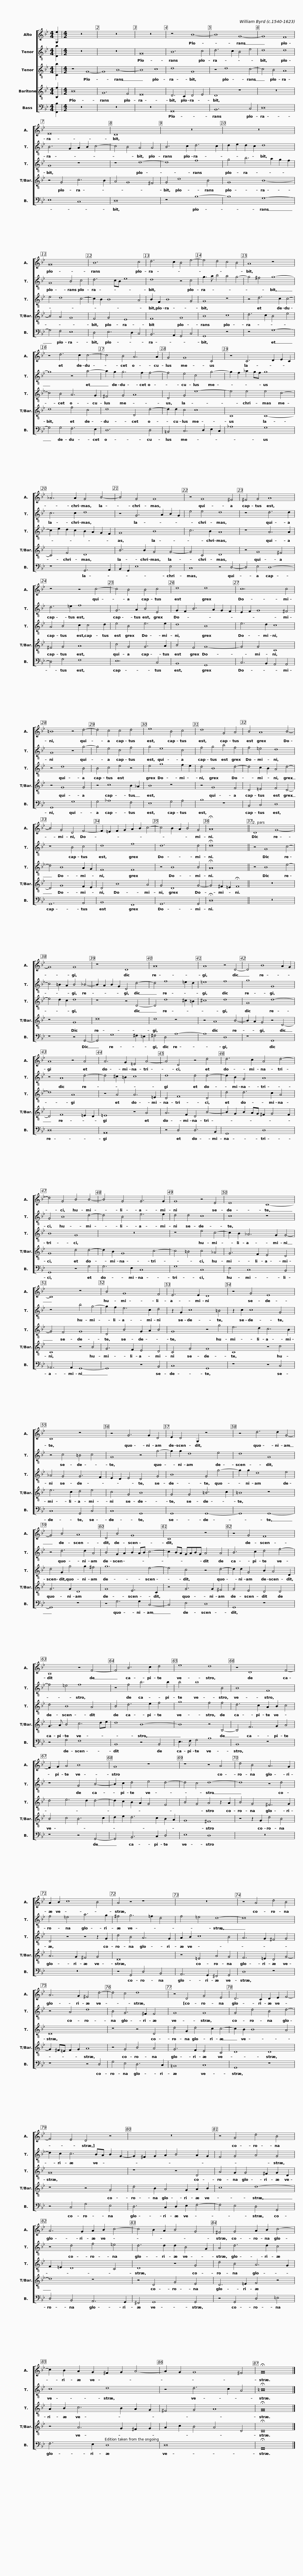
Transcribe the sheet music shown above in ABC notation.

X:1
%%score [ 1 2 3 4 5 ]
L:1/8
M:4/4
I:linebreak $
K:Bb
V:1 treble
V:2 treble-8 transpose=-12
V:3 treble-8 transpose=-12
V:4 treble-8 transpose=-12
V:5 bass
V:1
 [G,e]2 |[M:4/2] z16 | z16 | z16 | z8 B8- | %5
 B8 G8- |$ G8 F8 | E16 | D16 | z16 | %10
 z16 |$ G16 | B12 c4 | d6 c2 B4 e4- | e4 d4 c4 B4 | %15
 A8 z8 |$ z4 d6 c2 c4- | c4 B4 A6 A2 | G4 G8 C4 | z4 C6 D2 E2 C2 | %20
 _A6 A2 G4 B4- |$ B4 G4 G8 | z4 G8 ^F4 | ^F4 G4 A8 | z8 z4 c4- | %25
 c4 B4 B4 c4 |$ d8 d8 | c12 c4 | =B8 z4 d4- | d4 c4 c4 d4 | %30
 e8 B4 c4 |$ d8 G4 A4 | B4 A8 B4- | B4 G4 D4 F4- | F2 =E2 F2 G2 A2 B2 c4- | %35
 c4 B2 A2 B4 G4 | !fermata!A16 ||$ D8 G8- | G8 G8 | z8 D8 | %40
 A16 | A8 z4 D4- | D4 B8 A2 G2 |$ A8 z4 A4 | A6 G2 =E4 A4- | %45
 A4 D4 z4 d4 | d6 c2 A4 d4- | d4 G4 B4 B4- |$ B4 G4 G6 G2 | G8 z4 E4 | %50
 E8 C8- | C8 z8 | B4 G8 F4 |$ E6 E2 D8 | z4 G4 E8 | %55
 C8 z8 | z4 G6 G2 D4 | E2 D4 G,2 z8 |$ z4 d6 d2 G4- | G4 B4 A8 | %60
 D4 B4 G8 | C8 z8 |$ z4 G4 F8 |$ B,8 z4 F4- | F4 B6 c2 d4 | %65
 e8 d8 | z4 D8 F4- | F2 G2 A4 B8 |$ G8 z8 | z8 z4 A4 | %70
 d4 B4 A6 G2 | A2 B2 c8 B4 | A4 z4 z8 |$ z16 | z4 A4 d4 B4 | %75
 A6 G2 ^F4 d4- | d4 c4 d8 | z4 D4 G4 E4 |$ D6 C2 D2 E2 F4- | F4 E4 D4 z4 | %80
 z16 | z4 G4 d4 B4 | A6 G2 A2 B2 c4- |$ c4 B2 A2 B4 G4 | ^F4 G4 A2 B2 c4- | %85
 c2 B2 A2 G2 ^F2 G2 A4- | A2 G2 G8 ^F4 | !fermata!G16 |] %88
V:2
 [Db]2 |[M:4/2] z16 | z16 | G16 | B12 c4 | %5
 d6 c2 B4 e4 |$ d8 d8 | B6 G2 A2 B2 c4- | c4 B4 A4 A4 | B6 c2 d6 c2 | %10
 d2 e2 d2 c2 d8 |$ G8 B4 c4 | d6 cB e8 | d8 z4 c4 | g3 a b4 a4 g4- | %15
 g4 ^f4 g8- |$ g8 z4 a4- | a2 g2 g6 f2 f4- | f4 e4 c4 g4- | g2 f2 _a2 gf g8 | %20
 c6 c2 d8 |$ z4 G6 A2 B2 G2 | e4 e4 d8 | z8 d6 d2 | d6 =e2 f8 | %25
 G6 A2 B4 E4 |$ G2 F2 B6 A2 G2 F2 | E2 F2 G8 ^F4 | G8 z4 g4- | g4 e4 c4 f4 | %30
 g4 e8 c4 |$ f4 g4 b4 f4 | f4 =e4 d8 | z8 B4 c4 | d8 f8 | %35
 d12 d4 | !fermata!d16 ||$ z4 G8 c4- | c4 =B2 A2 B4 _B4- | B2 A2 B2 G2 D4 d4- | %40
 d4 f8 =e2 d2 | =e8 f8 | g8 G8 |$ z4 A8 d4- | d4 ^c2 =B2 c8 | %45
 d8 d4 d4- | d2 B2 G4 A8 | G4 B8 d4- |$ d4 B4 e6 e2 | d4 d4 c8 | %50
 c8 z8 | z8 b4 g4- | g2 f2 e6 c2 d4 |$ z2 G2 c8 =B4 | z2 c2 c8 G4 | %55
 z4 c4 =B4 c4 | G8 z4 g4- | g2 g2 d8 e4 |$ d8 G8 | z4 d6 d2 A4 | %60
 B4 G2 A2 B2 AB c4- | c2 BA GABG A4 A4 |$ B6 c2 d4 f4- |$ f4 =e4 f8 | z4 f4 b6 b2 | %65
 b4 b8 B4 | B8 F8 | z8 G4 B4- |$ B2 c2 d4 e4 d4- | d4 c4 d8- | %70
 d8 z4 d4 | f4 =e4 a6 g2 | ^f4 g6 !courtesy!=f2 d4 |$ f4 =e4 d8- | d16 | %75
 z4 A4 d8 | B4 G6 ^F2 F4 | G8 G8 |$ G4 d4 B4 d4- | d2 c2 c6 BA B2 G2- | %80
 G2 ^F2 G2 A2 B4 A2 G2 | F4 G4 A4 G4 | z4 d4 f4 =e4 |$ d6 d2 d2 B4 G2 | A4 d6 d2 c4 | %85
 c8 d8 | z4 d6 c2 A4 | !fermata!=B16 |] %88
V:3
 [Cb]2 |[M:4/2] z8 G8- | G8 B8- | B8 c8 | d8 G8 | %5
 z4 d8 c4- |$ c4 B4 A8 | G8 z8 | z8 d8- | d8 f8 | %10
 g4 b6 a2 g2 f2 |$ e4 d8 c4- | c2 B2 B8 A4 | B2 F2 B8 G4 | G8 z8 | %15
 z4 d6 c2 c4- |$ c4 B4 A6 G2 | ^F4 G4 A8 | D4 G4 e8- | e4 e4 e4 c4- | %20
 c2 e2 d2 c2 B2 A2 G2 F2 |$ G8 B8 | c6 B2 A8 | z8 A6 A2 | A4 B4 c2 c4 d2 | %25
 e4 B4 e6 e2 |$ d8 B8 | e6 d2 c8 | z4 d8 B4 | B4 c4 e4 z4 | %30
 e4 g8 f2 e2 |$ d4 B8 d4- | d4 c2 B2 A4 d4- | d4 B8 A2 G2 | F8 F8 | %35
 z4 B8 B4 | !fermata!A16 ||$ z4 B8 e4- | e4 d2 c2 d8 | z8 z4 D4- | %40
 D4 d8 ^c2 =B2 | ^c8 d8 | G8 d8- |$ d8 A8 | z4 A4 A6 =E2 | %45
 D4 F8 D4 | d4 d6 c2 A4 | B8 G8 |$ z16 | z8 e4 c4- | %50
 c2 B2 _A6 G2 G4- | G4 F4 G8 | D4 B4 G2 A2 B4 |$ G8 z4 g4 | e6 d2 c6 B2 | %55
 _A4 G4 G6 F2 | E2 D2 E4 D4 G4 | B8 G4 g4- |$ g2 g2 d8 e4 | d4 G2 g4 g2 ^f4 | %60
 g12 e4- | e4 c4 z4 d4- |$ d2 d2 G4 B2 A4 D2 |$ d4 B8 A4 | B4 d6 e2 f4 | %65
 g8 f4 f4 | d6 c2 A2 B2 c4 | d4 e6 d2 d4- |$ d2 c2 B2 A2 G4 F4 | B4 G4 A4 z2 A2 | %70
 B4 G4 ^F6 G2 | D4 z4 z4 z2 G2 | d4 B4 A6 G2 |$ A2 B2 c8 B4 | A6 G2 ^F4 G4 | %75
 D16 | z8 z4 D4 | d4 G2 d4 c2 c4- |$ c2 B2 B8 A4 | G16 | %80
 z8 z4 D4 | A4 G2 G4 ^F2 G2 D2 | F2 =E2 D8 C4 |$ D8 z4 G4 | d4 B4 A6 G2 | %85
 A2 B2 c6 B2 A2 G2 | ^F4 G4 A8 | !fermata!G16 |] %88
V:4
 [B,f]2 |[M:4/2] B16 | G12 F4 | E16 | D6 C2 D4 E4 | %5
 D8 z8 |$ z16 | z4 G4 c6 B2 | A4 G8 ^F4 | G4 d8 B4 | %10
 G8 B8- |$ B4 A4 G8 | F4 G4 E8 | F8 G8 | B8 c8 | %15
 d6 c2 B4 e4 |$ d8 f4 c4 | d8 D4 d4- | d2 d2 c4 c8 | C8 C8- | %20
 C4 F4 D8 |$ B6 B2 G4 G4- | G4 C4 D8 | z4 G8 ^F4 | ^F4 G4 A8 | %25
 c4 G4 G6 A2 |$ B4 F4 G8- | G4 G4 C8 | z4 G8 G4 | z4 c8 B2 _A2 | %30
 B8 z8 |$ z4 G8 F4 | D4 =E4 F4 D4- | D4 G8 F2 E2 | D4 B8 A4 | %35
 G4 D8 G4- | G4 ^F2 =E2 !fermata!F8 ||$ z16 | z8 G8 | d16 | %40
 d8 z8 | z4 A8 B4- | B2 A2 G4 z4 D4- |$ D4 F8 =E2 D2 | =E8 z4 A4 | %45
 A6 F2 D4 B4- | B2 G2 B2 AG ^F2 G4 F2 | G8 d4 d4- |$ d2 B2 G8 c4- | c4 =B4 c4 _A4 | %50
 G6 F2 E4 D4 | C8 z4 B4 | G6 F2 E4 D4 |$ C4 G4 G8 | C8 z4 c4 | %55
 e6 c2 d4 e4 | c4 G4 B8 | G4 G4 =B6 c2 |$ =B8 z8 | G6 G2 D8 | %60
 G8 E6 C2 | z4 G6 G2 ^F4 |$ G4 E4 D4 D4 |$ G3 A B4 c6 de | d8 B8- | %65
 B8 z4 B,4- | B,4 F6 G2 A4 | B4 c4 B6 c2 |$ d2 e2 d6 c2 B2 A2 | G8 ^F8 | %70
 z4 z2 G2 d4 B4 | A6 G2 ^F4 G4 | D16 |$ z4 =E4 A4 G4 | F6 =E2 D4 G4- | %75
 G2 ^F=E F2 G2 A8 | z4 G4 B4 A4 | G6 F2 E4 C4 |$ D8 D8 | z8 z4 G4 | %80
 d4 B2 A4 G2 A2 B2 | c8 d8- | d8 z8 |$ z4 D4 G4 E4 | D6 =E2 F4 z4 | %85
 z4 A6 G2 ^F2 G2 | A2 c2 B4 A4 D4 | !fermata!D16 |] %88
V:5
 [F,,B,]2 |[M:4/2] z16 | z16 | z16 | G,,16 | %5
 B,,12 C,4 |$ D,16 | E,8 C,8 | D,16 | z8 B,8- | %10
 B,8 G,8- |$ G,4 F,4 E,8 | D,4 E,6 D,2 C,4 | B,,6 A,,2 G,,4 C,4 | G,,8 z8 | %15
 z8 G,8- |$ G,4 G,4 F,6 E,2 | D,12 D,4 | =B,,4 C,6 D,2 E,2 C,2 | _A,8 G,8 | %20
 z8 G,,6 A,,2 |$ B,,2 G,,2 E,8 E,4 | C,8 z4 D,4- | D,4 E,4 D,8- | D,4 G,4 F,8 | %25
 E,12 C,4 |$ B,,8 G,,8 | C,6 B,,2 A,,4 A,,4 | G,,8 G,8 | G,4 _A,8 F,4 | %30
 E,8 G,4 A,4 |$ B,8 z8 | B,,4 C,4 D,8 | G,,12 A,,4 | B,,8 F,,8 | %35
 G,,12 G,,4 | !fermata!D,16 ||$ z16 | z8 z4 G,,4- | G,,4 G,8 ^F,2 =E,2 | %40
 ^F,4 D,4 A,8- | A,8 D,8 | z8 G,,8 |$ D,16 | A,,16 | %45
 z4 D,4 D,6 B,,2 | G,,8 D,8 | G,,8 z4 G,4 |$ G,6 E,2 C,8 | G,8 C,8 | %50
 E,4 C,8 B,,4 | _A,,6 A,,2 G,,8- | G,,8 z4 B,,4 |$ C,8 G,,8 | z8 z4 C,4 | %55
 C,8 G,,4 C,4 | C,8 G,,8 | G,,8 G,,8- |$ G,,8 G,,8- | G,,8 z8 | %60
 z4 G,6 G,2 C,4- | C,4 E,4 D,8 |$ G,,8 z8 |$ z4 G,4 F,8 | B,,8 z4 B,,4 | %65
 E,3 F, G,4 B,8 | B,,8 z8 | z8 z4 G,,4- |$ G,,4 B,,6 C,2 D,4 | E,8 D,8 | %70
 z16 | z16 | z4 G,,4 D,4 B,,4 |$ A,,6 G,,2 ^F,,4 G,,4 | D,8 z8 | %75
 z8 z4 D,4 | G,4 E,4 D,6 C,2 | =B,,8 C,8 |$ G,,8 z8 | z4 C,4 G,4 E,4 | %80
 D,6 C,2 D,2 E,2 F,4- | F,4 E,4 D,4 G,,4 | D,4 B,,4 A,,6 G,,2 |$ ^F,,4 G,,8 G,,4 | z4 G,,4 D,4 =E,4 | %85
 F,6 E,2 D,8 | D,16 | !fermata!G,,16 |] %88
